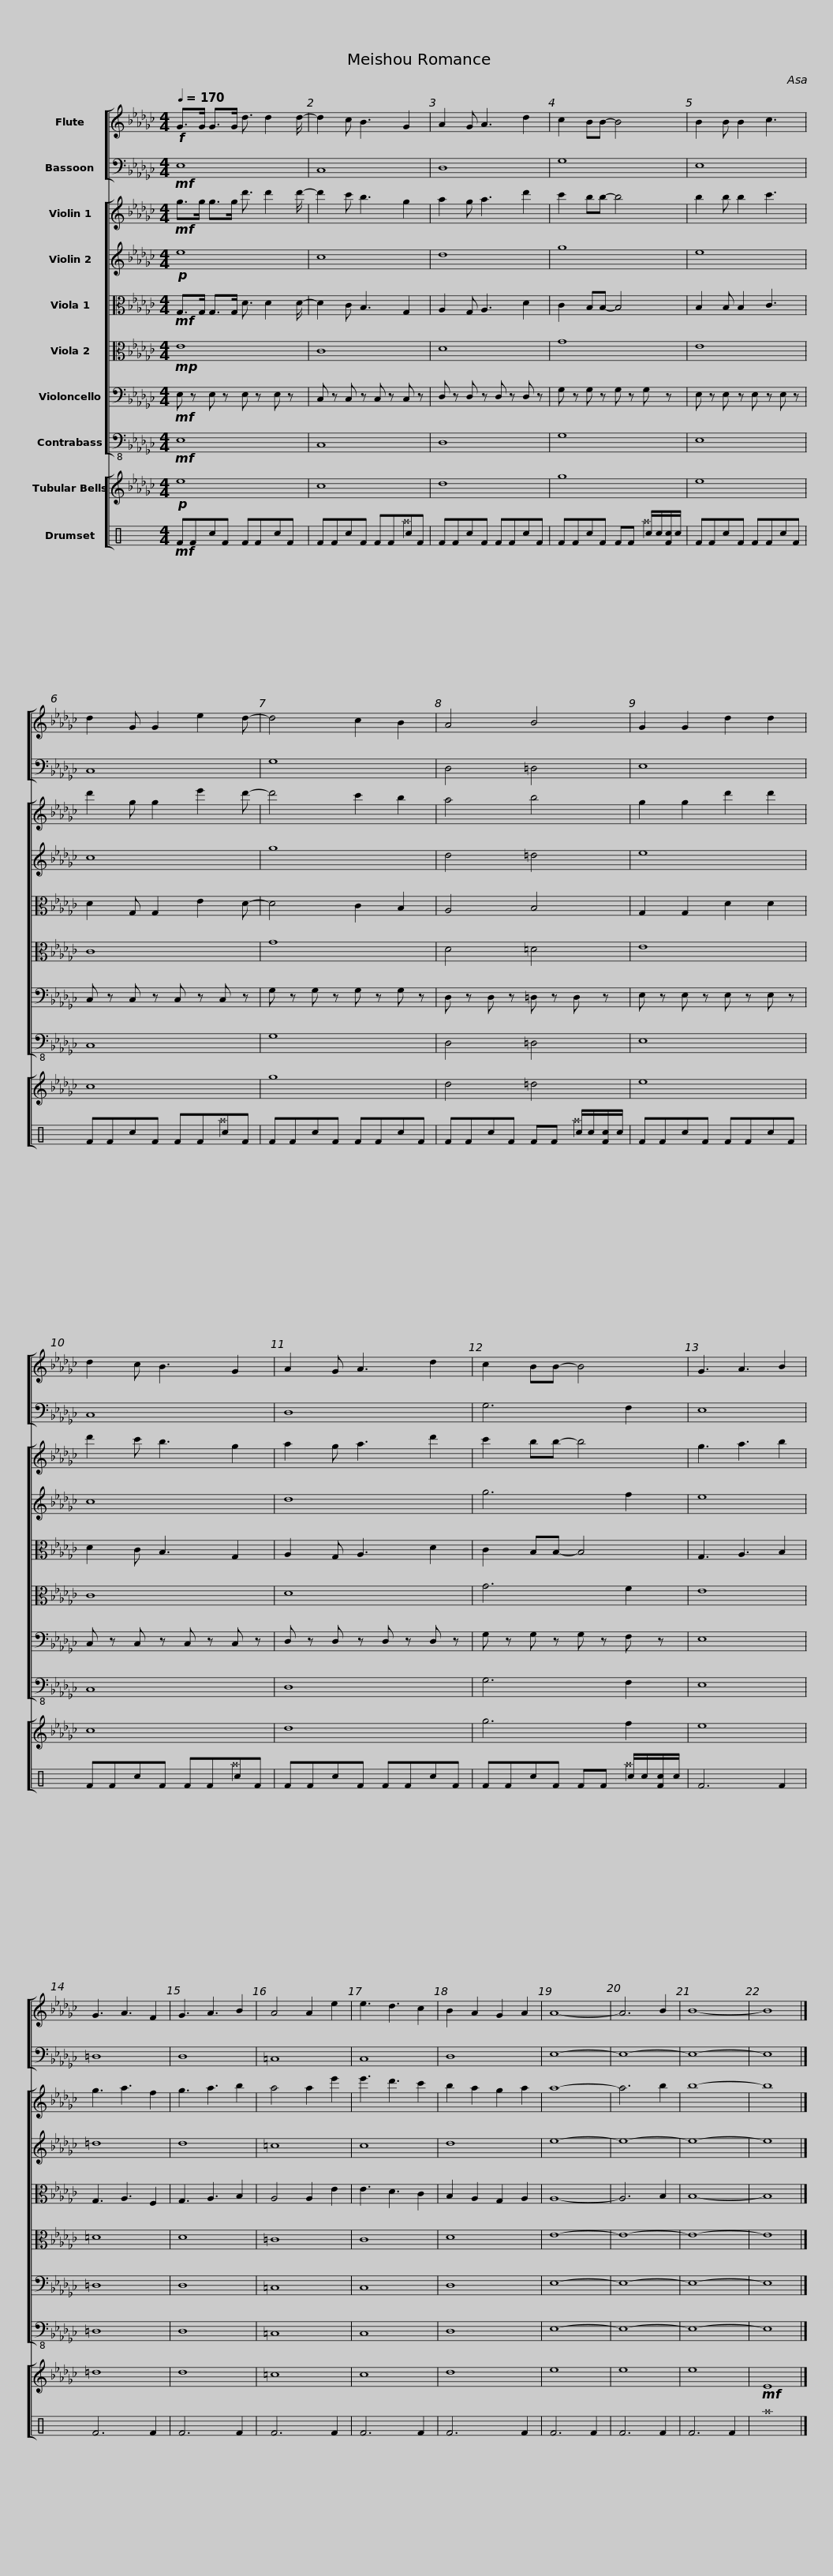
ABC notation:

X:1
%%score [ 1 2 ] [ 3 4 5 6 7 8 ] [ 9 ( 10 11 ) ]
L:1/8
Q:1/4=170
M:4/4
I:linebreak $
K:Gb
V:1 treble
V:2 bass
V:3 treble
V:4 treble
V:5 alto
V:6 alto
V:7 bass
V:8 bass-8
V:9 treble
V:10 perc
K:none
V:11 perc
K:none
V:1
!f! G>G G>G d3/2 d2 d/- | d2 c B3 G2 | A2 G A3 d2 |$ c2 BB- B4 | B2 B B2 c3 | %5
 d2 G G2 e2 d- |$ d4 c2 B2 | A4 B4 | G2 G2 d2 d2 | d2 c B3 G2 |$ %10
 A2 G A3 d2 | c2 BB- B4 | G3 A3 B2 | G3 A3 F2 | G3 A3 B2 |$ %15
 A4 A2 e2 | e3 d3 c2 | B2 A2 G2 A2 | A8- | A6 B2 | %20
 B8- | B8 |] %22
V:2
!mf! E,8 | C,8 | D,8 |$ G,8 | E,8 | %5
 C,8 |$ G,8 | D,4 =D,4 | E,8 | C,8 |$ %10
 D,8 | G,6 F,2 | E,8 | =D,8 | D,8 |$ %15
 =C,8 | C,8 | D,8 | E,8- | E,8- | %20
 E,8- | E,8 |] %22
V:3
!mf! g>g g>g d'3/2 d'2 d'/- | d'2 c' b3 g2 | a2 g a3 d'2 |$ c'2 bb- b4 | b2 b b2 c'3 | %5
 d'2 g g2 e'2 d'- |$ d'4 c'2 b2 | a4 b4 | g2 g2 d'2 d'2 | d'2 c' b3 g2 |$ %10
 a2 g a3 d'2 | c'2 bb- b4 | g3 a3 b2 | g3 a3 f2 | g3 a3 b2 |$ %15
 a4 a2 e'2 | e'3 d'3 c'2 | b2 a2 g2 a2 | a8- | a6 b2 | %20
 b8- | b8 |] %22
V:4
!p! e8 | c8 | d8 |$ g8 | e8 | %5
 c8 |$ g8 | d4 =d4 | e8 | c8 |$ %10
 d8 | g6 f2 | e8 | =d8 | d8 |$ %15
 =c8 | c8 | d8 | e8- | e8- | %20
 e8- | e8 |] %22
V:5
!mf! G,>G, G,>G, D3/2 D2 D/- | D2 C B,3 G,2 | A,2 G, A,3 D2 |$ C2 B,B,- B,4 | B,2 B, B,2 C3 | %5
 D2 G, G,2 E2 D- |$ D4 C2 B,2 | A,4 B,4 | G,2 G,2 D2 D2 | D2 C B,3 G,2 |$ %10
 A,2 G, A,3 D2 | C2 B,B,- B,4 | G,3 A,3 B,2 | G,3 A,3 F,2 | G,3 A,3 B,2 |$ %15
 A,4 A,2 E2 | E3 D3 C2 | B,2 A,2 G,2 A,2 | A,8- | A,6 B,2 | %20
 B,8- | B,8 |] %22
V:6
!mp! E8 | C8 | D8 |$ G8 | E8 | %5
 C8 |$ G8 | D4 =D4 | E8 | C8 |$ %10
 D8 | G6 F2 | E8 | =D8 | D8 |$ %15
 =C8 | C8 | D8 | E8- | E8- | %20
 E8- | E8 |] %22
V:7
!mf! E, z E, z E, z E, z | C, z C, z C, z C, z | D, z D, z D, z D, z |$ G, z G, z G, z G, z | E, z E, z E, z E, z | %5
 C, z C, z C, z C, z |$ G, z G, z G, z G, z | D, z D, z =D, z D, z | E, z E, z E, z E, z | C, z C, z C, z C, z |$ %10
 D, z D, z D, z D, z | G, z G, z G, z F, z | E,8 | =D,8 | D,8 |$ %15
 =C,8 | C,8 | D,8 | E,8- | E,8- | %20
 E,8- | E,8 |] %22
V:8
!mf! E,8 | C,8 | D,8 |$ G,8 | E,8 | %5
 C,8 |$ G,8 | D,4 =D,4 | E,8 | C,8 |$ %10
 D,8 | G,6 F,2 | E,8 | =D,8 | D,8 |$ %15
 =C,8 | C,8 | D,8 | E,8- | E,8- | %20
 E,8- | E,8 |] %22
V:9
!p! e8 | c8 | d8 |$ g8 | e8 | %5
 c8 |$ g8 | d4 =d4 | e8 | c8 |$ %10
 d8 | g6 f2 | e8 | =d8 | d8 |$ %15
 =c8 | c8 | d8 | e8 | e8 | %20
 e8 |!mf! E8 |] %22
V:10
[K:C]!mf! FFcF FFcF | FFcF FFcF | FFcF FFcF |$ FFcF FF c/c/[Fc]/c/ | FFcF FFcF | %5
 FFcF FFcF |$ FFcF FFcF | FFcF FF c/c/[Fc]/c/ | FFcF FFcF | FFcF FFcF |$ %10
 FFcF FFcF | FFcF FF c/c/[Fc]/c/ | F6 F2 | F6 F2 | F6 F2 |$ %15
 F6 F2 | F6 F2 | F6 F2 | F6 F2 | F6 F2 | %20
 F6 F2 | ^a8 |] %22
V:11
[K:C] x8 | x6 ^a2 | x8 |$ x6 ^a2 | x8 | %5
 x6 ^a2 |$ x8 | x6 ^a2 | x8 | x6 ^a2 |$ %10
 x8 | x6 ^a2 | x8 | x8 | x8 |$ %15
 x8 | x8 | x8 | x8 | x8 | %20
 x8 | x8 |] %22
